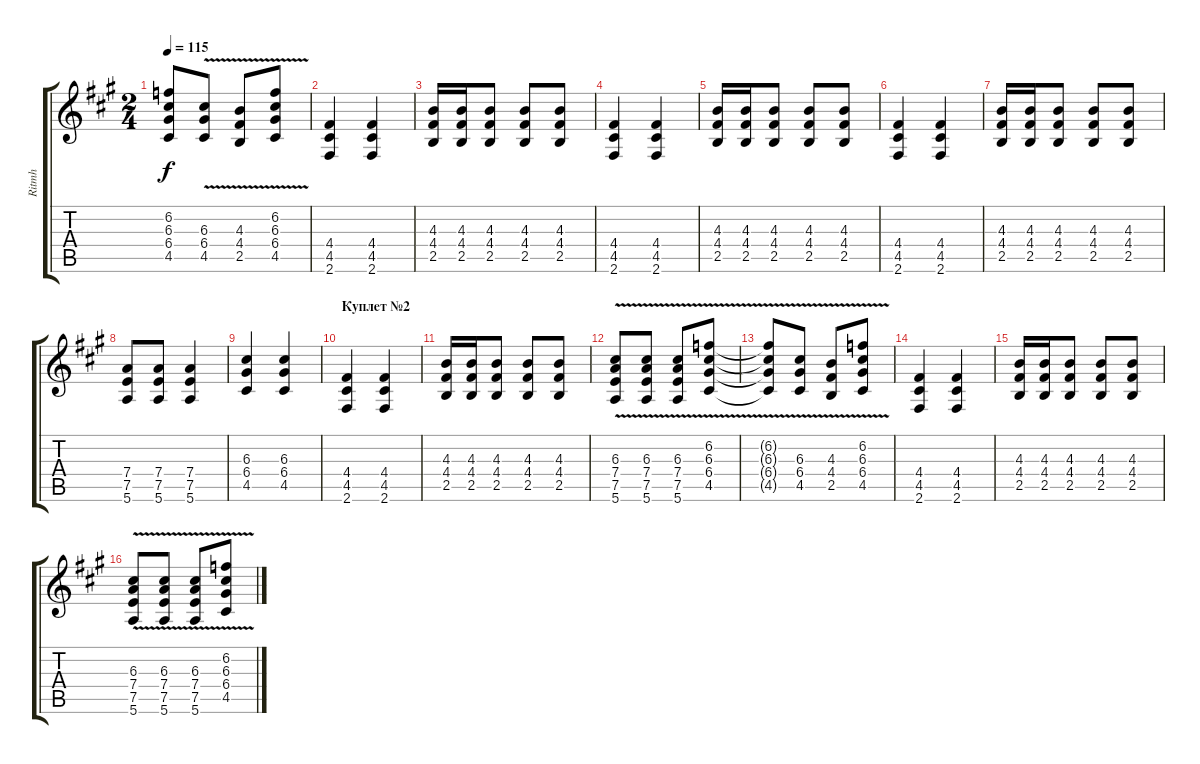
\track ("Ritmh" "Ritmh") {instrument overdrivenguitar}
\staff {score tabs}
\tuning (E4 B3 G3 D3 A2 E2) {hide}
\ts (2 4)
\tempo 115
\clef g2
\ks f#minor
(6.2{t} 6.3{t} 6.4{t} 4.5{t}).8{dy f} (6.3{v} 6.4{v} 4.5{v}).8 (4.3{v} 4.4{v} 2.5{v}).8 (6.2{v} 6.3{v} 6.4{v} 4.5{v}).8 |
(4.4 4.5 2.6).4 (4.4 4.5 2.6).4 |
(4.3 4.4 2.5).16 (4.3 4.4 2.5).16 (4.3 4.4 2.5).8 (4.3 4.4 2.5).8 (4.3 4.4 2.5).8 |
(4.4 4.5 2.6).4 (4.4 4.5 2.6).4 |
(4.3 4.4 2.5).16 (4.3 4.4 2.5).16 (4.3 4.4 2.5).8 (4.3 4.4 2.5).8 (4.3 4.4 2.5).8 |
(4.4 4.5 2.6).4 (4.4 4.5 2.6).4 |
(4.3 4.4 2.5).16 (4.3 4.4 2.5).16 (4.3 4.4 2.5).8 (4.3 4.4 2.5).8 (4.3 4.4 2.5).8 |
(7.4 7.5 5.6).8 (7.4 7.5 5.6).8 (7.4 7.5 5.6).4 |
(6.3 6.4 4.5).4 (6.3 6.4 4.5).4 |
\section ("" "Куплет №2")
(4.4 4.5 2.6).4 (4.4 4.5 2.6).4 |
(4.3 4.4 2.5).16 (4.3 4.4 2.5).16 (4.3 4.4 2.5).8 (4.3 4.4 2.5).8 (4.3 4.4 2.5).8 |
(6.3{v} 7.4{v} 7.5{v} 5.6{v}).8 (6.3{v} 7.4{v} 7.5{v} 5.6{v}).8 (6.3{v} 7.4{v} 7.5{v} 5.6{v}).8 (6.2{v} 6.3{v} 6.4{v} 4.5{v}).8 |
(6.2{t} 6.3{t} 6.4{t} 4.5{t}).8 (6.3{v} 6.4{v} 4.5{v}).8 (4.3{v} 4.4{v} 2.5{v}).8 (6.2{v} 6.3{v} 6.4{v} 4.5{v}).8 |
(4.4 4.5 2.6).4 (4.4 4.5 2.6).4 |
(4.3 4.4 2.5).16 (4.3 4.4 2.5).16 (4.3 4.4 2.5).8 (4.3 4.4 2.5).8 (4.3 4.4 2.5).8 |
(6.3{v} 7.4{v} 7.5{v} 5.6{v}).8 (6.3{v} 7.4{v} 7.5{v} 5.6{v}).8 (6.3{v} 7.4{v} 7.5{v} 5.6{v}).8 (6.2{v} 6.3{v} 6.4{v} 4.5{v}).8
